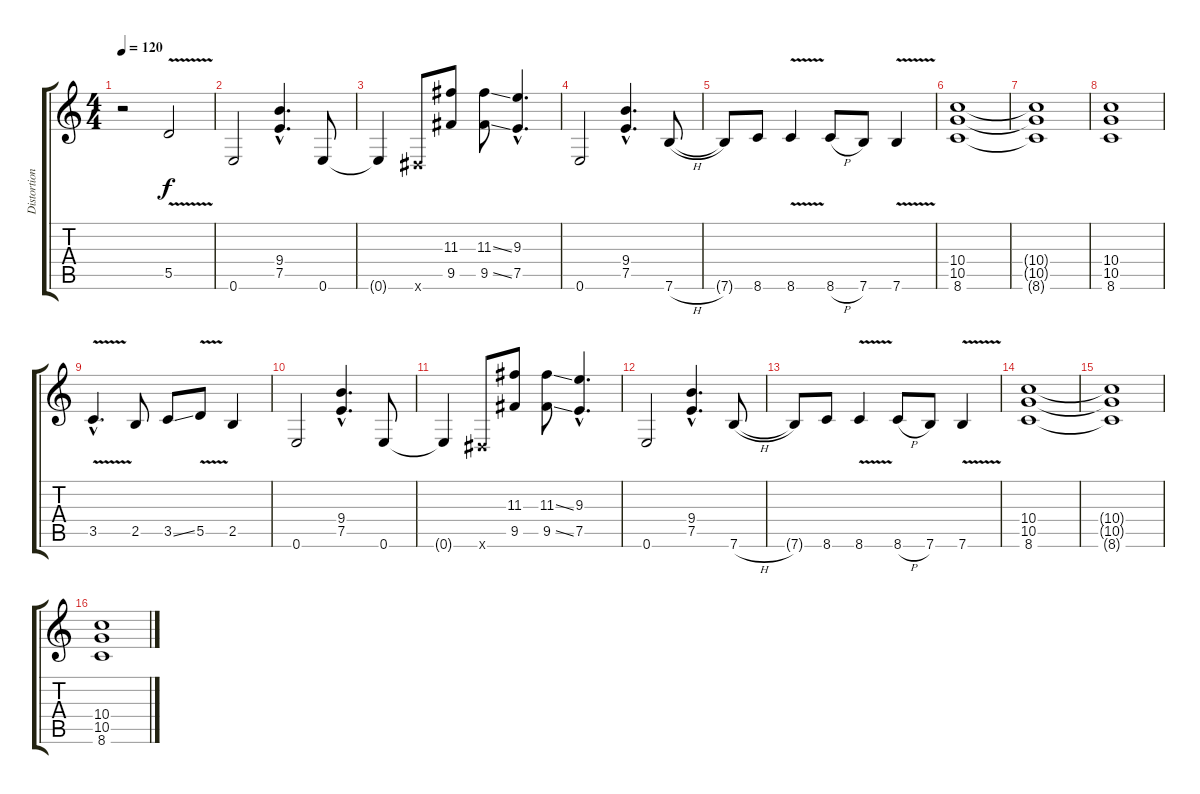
\track ("Distortion Guitar" "Distortion") {instrument distortionguitar}
\staff {score tabs}
\tuning (E4 B3 G3 D3 A2 E2) {hide}
\ts (4 4)
\tempo 120
\clef g2
\ks c
r.2{dy f} 5.5{v}.2 |
0.6.2 (9.4{hac} 7.5{hac}).4{d} 0.6.8 |
0.6{t}.4 -1.6{x}.8 (11.3 9.5).8 (11.3{ss} 9.5{ss}).8 (9.3{hac} 7.5{hac}).4{d} |
0.6.2 (9.4{hac} 7.5{hac}).4{d} 7.6{h}.8 |
7.6{t}.8 8.6.8 8.6{v}.4 8.6{h}.8 7.6.8 7.6{v}.4 |
(10.4 10.5 8.6).1 |
(10.4{t} 10.5{t} 8.6{t}).1 |
(10.4 10.5 8.6).1 |
3.5{v hac}.4{d} 2.5.8 3.5{ss}.8 5.5{v}.8 2.5.4 |
0.6.2 (9.4{hac} 7.5{hac}).4{d} 0.6.8 |
0.6{t}.4 -1.6{x}.8 (11.3 9.5).8 (11.3{ss} 9.5{ss}).8 (9.3{hac} 7.5{hac}).4{d} |
0.6.2 (9.4{hac} 7.5{hac}).4{d} 7.6{h}.8 |
7.6{t}.8 8.6.8 8.6{v}.4 8.6{h}.8 7.6.8 7.6{v}.4 |
(10.4 10.5 8.6).1 |
(10.4{t} 10.5{t} 8.6{t}).1 |
(10.4 10.5 8.6).1
